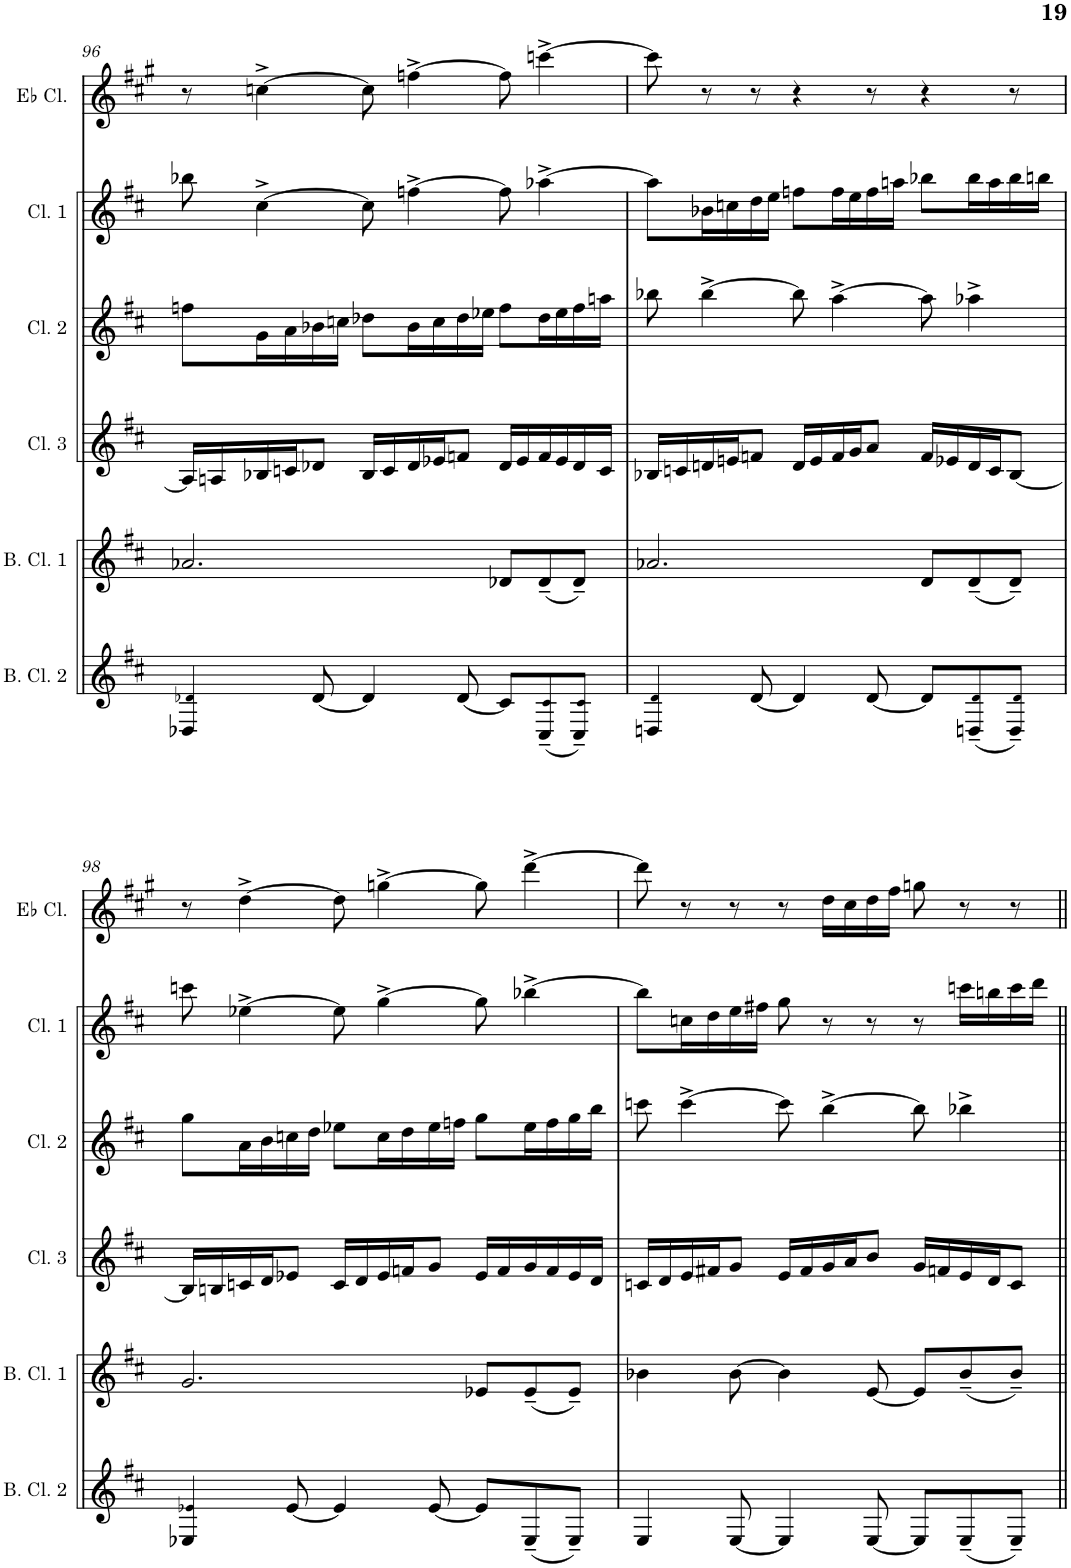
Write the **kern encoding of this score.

**kern	**kern	**kern	**kern	**kern	**kern
*part6	*part5	*part4	*part3	*part2	*part1
*staff6	*staff5	*staff4	*staff3	*staff2	*staff1
*I"Bass Clarinet 2	*I"Bass Clarinet 1	*I"Clarinet 3	*I"Clarinet 2	*I"Clarinet 1	*I"Clarinet in Eb
*I'B. Cl. 2	*I'B. Cl. 1	*I'Cl. 3	*I'Cl. 2	*I'Cl. 1	*
!!LO:PB:g=z
*clefG2	*clefG2	*clefG2	*clefG2	*clefG2	*clefG2
*Trd8c14	*Trd8c14	*Trd1c2	*Trd1c2	*Trd1c2	*Trd-2c-3
*k[f#c#]	*k[f#c#]	*k[f#c#]	*k[f#c#]	*k[f#c#]	*k[f#c#g#]
*M9/8	*M9/8	*M9/8	*M9/8	*M9/8	*M9/8
=96	=96	=96	=96	=96	=96
4D-X/ 4d-X!/	2.a-X/	16A-/LL]	8ffn\L	8bb-X\	8r
.	.	16An/	.	.	.
.	.	16B-X/	16g\L	[4cc#^\	[4ccn^\
.	.	16cn/J	16a\	.	.
[8d-/	.	8d-X/J	16b-X\	.	.
.	.	.	16ccn\JJ	.	.
4d-/]	.	16B-/LL	8dd-X\L	8cc#\]	8cc\]
.	.	16c/	.	.	.
.	.	16d-/	16b-\L	[4ffn^\	[4ffn^\
.	.	16e-X/J	16cc\	.	.
[8d-/	.	8fn/J	16dd-\	.	.
.	.	.	16ee-X\JJ	.	.
8c#/L]	8d-X/L	16d-/LL	8ff\L	8ff\]	8ff\]
.	.	16e-/	.	.	.
(8C#/~ 8c#!/~	(8d-~/	16f/	16dd-\L	[4aa-X^\	[4cccn^\
.	.	16e-/	16ee-\	.	.
8C#/~ 8c#!/~J)	8d-~/J)	16d-/	16ff\	.	.
.	.	16c/JJ	16aan\JJ	.	.
=97	=97	=97	=97	=97	=97
4Dn/ 4d!/	2.a-X/	16B-X/LL	8bb-X\	8aa-\L]	8ccc\]
.	.	16cn/	.	.	.
.	.	16dn/	[4bb-^\	16b-X\L	8r
.	.	16en/J	.	16ccn\	.
[8d/	.	8fn/J	.	16dd\	8r
.	.	.	.	16ee\JJ	.
4d/]	.	16d/LL	8bb-\]	8ffn\L	4r
.	.	16e/	.	.	.
.	.	16f/	[4aa^\	16ff\L	.
.	.	16g/J	.	16ee\	.
[8d/	.	8a/J	.	16ff\	8r
.	.	.	.	16aan\JJ	.
8d/L]	8d/L	16f/LL	8aa\]	8bb-X\L	4r
.	.	16e-X/	.	.	.
(8Dn/~ 8d!/~	(8d~/	16d/	4aa-X^\	16bb-\L	.
.	.	16c/J	.	16aa\	.
8D/~ 8d!/~J)	8d~/J)	[8B-/J	.	16bb-\	8r
.	.	.	.	16bbn\JJ	.
!!LO:LB:g=z
=98	=98	=98	=98	=98	=98
4E-X/ 4e-X!/	2.g/	16B-/LL]	8gg\L	8cccn\	8r
.	.	16Bn/	.	.	.
.	.	16cn/	16a\L	[4ee-X^\	[4dd^\
.	.	16d/J	16b\	.	.
[8e-/	.	8e-X/J	16ccn\	.	.
.	.	.	16dd\JJ	.	.
4e-/]	.	16c/LL	8ee-X\L	8ee-\]	8dd\]
.	.	16d/	.	.	.
.	.	16e-/	16cc\L	[4gg^\	[4ggn^\
.	.	16fn/J	16dd\	.	.
[8e-/	.	8g/J	16ee-\	.	.
.	.	.	16ffn\JJ	.	.
8e-/L]	8e-X/L	16e-/LL	8gg\L	8gg\]	8gg\]
.	.	16f/	.	.	.
(8E-~/	(8e-~/	16g/	16ee-\L	[4bb-X^\	[4ddd^\
.	.	16f/	16ff\	.	.
8E-~/J)	8e-~/J)	16e-/	16gg\	.	.
.	.	16d/JJ	16bb\JJ	.	.
=99	=99	=99	=99	=99	=99
4E/	4b-X\	16cn/LL	8cccn\	8bb-\L]	8ddd\]
.	.	16d/	.	.	.
.	.	16e/	[4ccc^\	16ccn\L	8r
.	.	16f#X/J	.	16dd\	.
[8E/	[8b-\	8g/J	.	16ee\	8r
.	.	.	.	16ff#X\JJ	.
4E/]	4b-\]	16e/LL	8ccc\]	8gg\	8r
.	.	16f#/	.	.	.
.	.	16g/	[4bb^\	8r	16dd\LL
.	.	16a/J	.	.	16cc#\
[8E/	[8e/	8b/J	.	8r	16dd\
.	.	.	.	.	16ff#\JJ
8E/L]	8e/L]	16g/LL	8bb\]	8r	8ggn\
.	.	16fn/	.	.	.
(8E~/	(8b-~/	16e/	4bb-X^\	16cccn\LL	8r
.	.	16d/J	.	16bbn\	.
8E~/J)	8b-~/J)	8c/J	.	16ccc\	8r
.	.	.	.	16ddd\JJ	.
=||	=||	=||	=||	=||	=||
*-	*-	*-	*-	*-	*-
